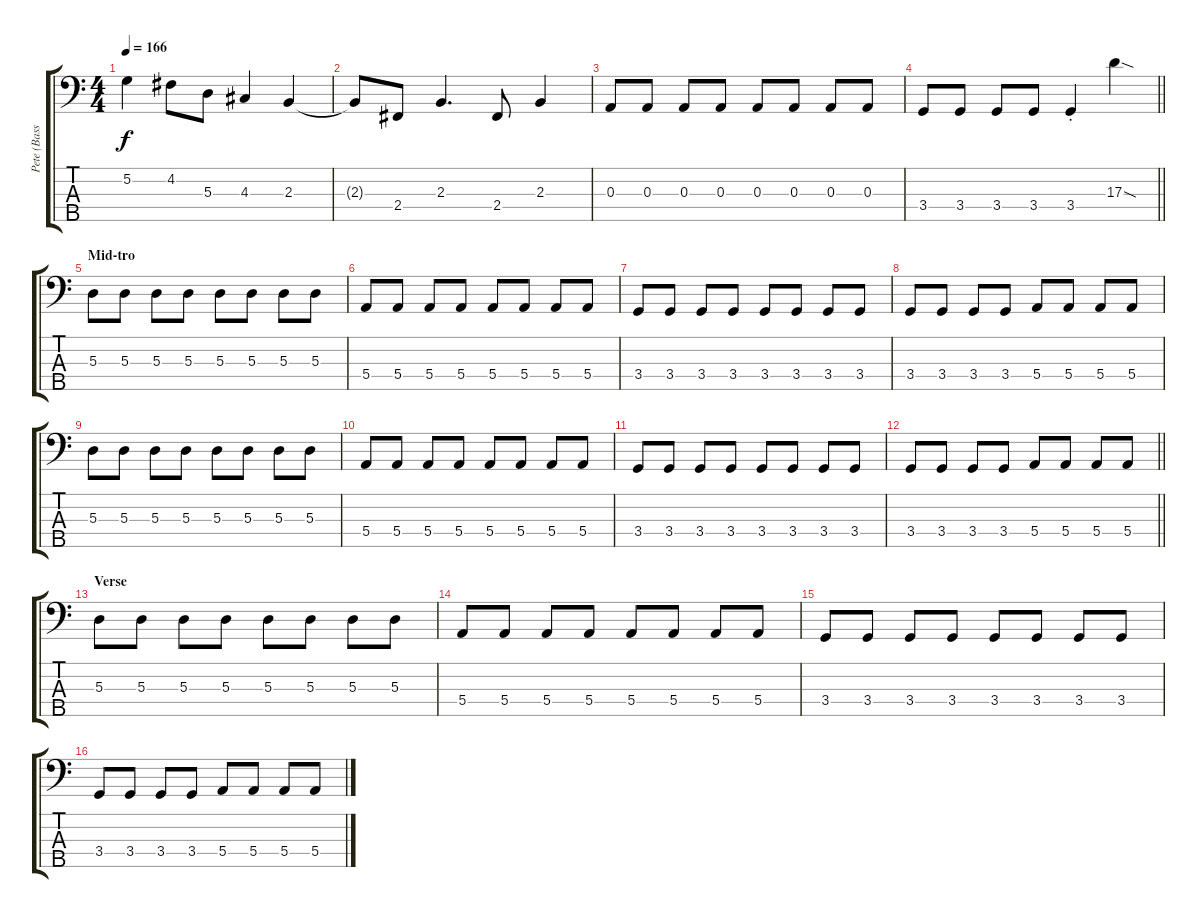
\track ("Pete (Bass)" "Pete (Bass") {instrument electricbassfinger}
\staff {score tabs}
\tuning (G2 D2 A1 E1 B0) {hide}
\ts (4 4)
\tempo 166
\clef f4
\ks c
5.2.4{dy f} 4.2.8 5.3.8 4.3.4 2.3.4 |
2.3{t}.8 2.4.8 2.3.4{d} 2.4.8 2.3.4 |
0.3.8 0.3.8 0.3.8 0.3.8 0.3.8 0.3.8 0.3.8 0.3.8 |
\barLineRight lightlight
3.4.8 3.4.8 3.4.8 3.4.8 3.4{st}.4 17.3{sod}.4 |
\section ("" "Mid-tro")
5.3.8 5.3.8 5.3.8 5.3.8 5.3.8 5.3.8 5.3.8 5.3.8 |
5.4.8 5.4.8 5.4.8 5.4.8 5.4.8 5.4.8 5.4.8 5.4.8 |
3.4.8 3.4.8 3.4.8 3.4.8 3.4.8 3.4.8 3.4.8 3.4.8 |
3.4.8 3.4.8 3.4.8 3.4.8 5.4.8 5.4.8 5.4.8 5.4.8 |
5.3.8 5.3.8 5.3.8 5.3.8 5.3.8 5.3.8 5.3.8 5.3.8 |
5.4.8 5.4.8 5.4.8 5.4.8 5.4.8 5.4.8 5.4.8 5.4.8 |
3.4.8 3.4.8 3.4.8 3.4.8 3.4.8 3.4.8 3.4.8 3.4.8 |
\barLineRight lightlight
3.4.8 3.4.8 3.4.8 3.4.8 5.4.8 5.4.8 5.4.8 5.4.8 |
\section ("" "Verse")
5.3.8 5.3.8 5.3.8 5.3.8 5.3.8 5.3.8 5.3.8 5.3.8 |
5.4.8 5.4.8 5.4.8 5.4.8 5.4.8 5.4.8 5.4.8 5.4.8 |
3.4.8 3.4.8 3.4.8 3.4.8 3.4.8 3.4.8 3.4.8 3.4.8 |
3.4.8 3.4.8 3.4.8 3.4.8 5.4.8 5.4.8 5.4.8 5.4.8
